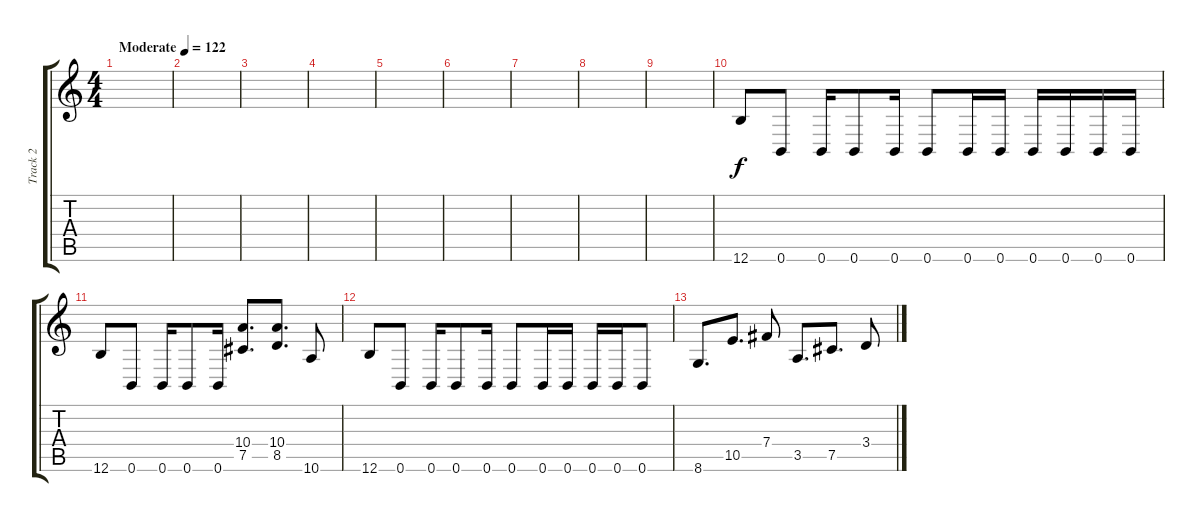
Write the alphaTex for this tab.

\track ("Track 2" "Track 2") {instrument distortionguitar}
\staff {score tabs}
\tuning (Db4 Ab3 E3 B2 Gb2 B1) {hide}
\ts (4 4)
\tempo (122 "Moderate")
\clef g2
\ks c
|
|
|
|
|
|
|
|
|
12.6.8 0.6.8 0.6.16 0.6.8 0.6.16 0.6.8 0.6.16 0.6.16 0.6.16 0.6.16 0.6.16 0.6.16 |
12.6.8 0.6.8 0.6.16 0.6.8 0.6.16 (10.4 7.5).8{d} (10.4 8.5).8{d} 10.6.8 |
12.6.8 0.6.8 0.6.16 0.6.8 0.6.16 0.6.8 0.6.16 0.6.16 0.6.16 0.6.16 0.6.8 |
8.6.8{d} 10.5.8{d} 7.4.8 3.5.8{d} 7.5.8{d} 3.4.8
